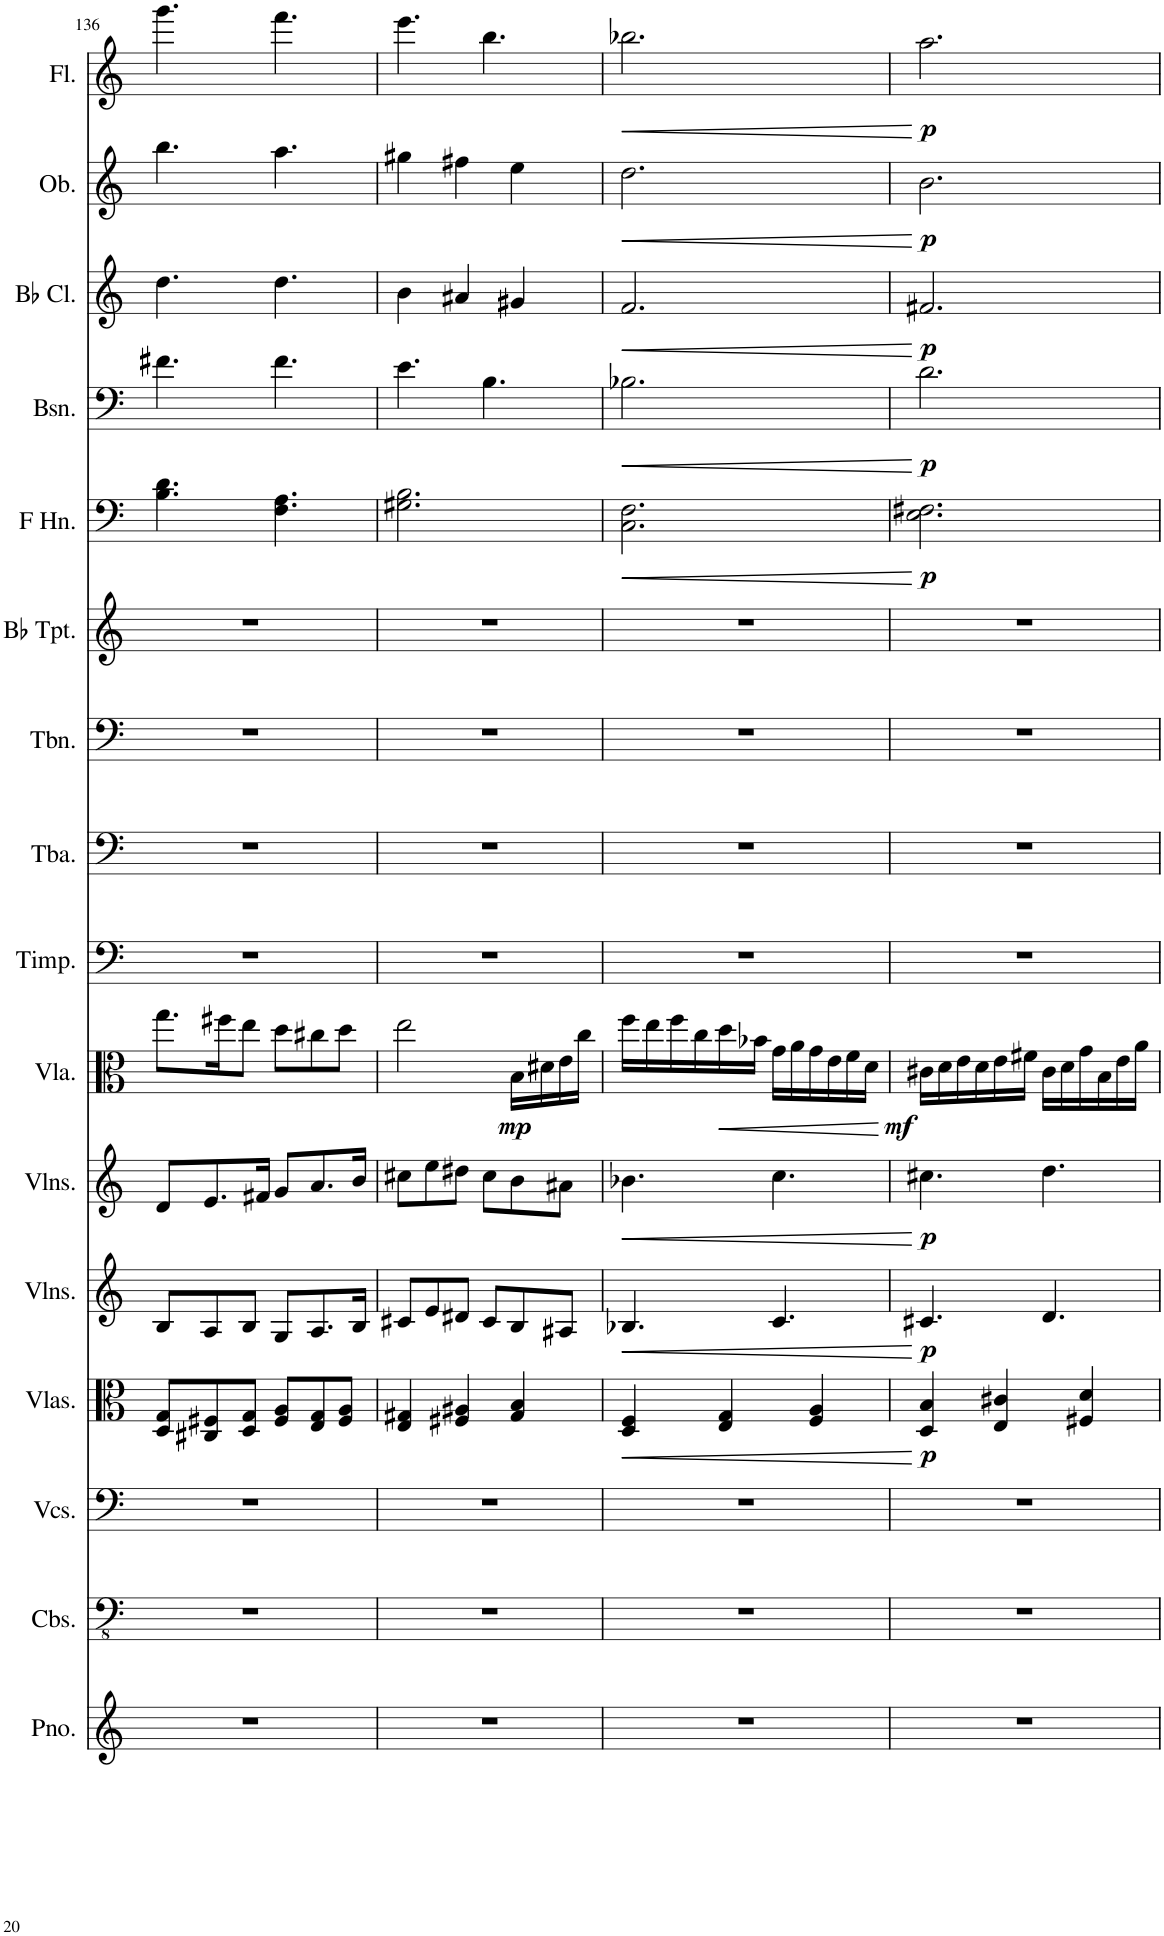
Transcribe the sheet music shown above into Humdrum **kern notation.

**kern	**kern	**kern	**kern	**dynam	**kern	**dynam	**kern	**dynam	**kern	**dynam	**kern	**kern	**kern	**kern	**kern	**dynam	**kern	**dynam	**kern	**dynam	**kern	**dynam	**kern	**dynam
*part16	*part15	*part14	*part13	*part13	*part12	*part12	*part11	*part11	*part10	*part10	*part9	*part8	*part7	*part6	*part5	*part5	*part4	*part4	*part3	*part3	*part2	*part2	*part1	*part1
*staff16	*staff15	*staff14	*staff13	*staff13	*staff12	*staff12	*staff11	*staff11	*staff10	*staff10	*staff9	*staff8	*staff7	*staff6	*staff5	*staff5	*staff4	*staff4	*staff3	*staff3	*staff2	*staff2	*staff1	*staff1
*I"Piano	*I"Contrabasses	*I"Violoncellos	*I"Violas	*	*I"Violins	*	*I"Violins	*	*I"Viola	*	*I"Timpani	*I"Tuba	*I"Trombone	*I"Bb Trumpet	*I"Horn in F	*	*I"Bassoon	*	*I"Bb Clarinet	*	*I"Oboe	*	*I"Flute	*
*I'Pno.	*I'Cbs.	*I'Vcs.	*I'Vlas.	*	*I'Vlns.	*	*I'Vlns.	*	*I'Vla.	*	*I'Timp.	*I'Tba.	*I'Tbn.	*I'Bb Tpt.	*	*	*I'Bsn.	*	*I'Bb Cl.	*	*I'Ob.	*	*I'Fl.	*
!!LO:PB:g=z
*clefG2	*clefFv4	*clefF4	*clefC3	*	*clefG2	*	*clefG2	*	*clefC3	*	*clefF4	*clefF4	*clefF4	*clefG2	*clefF4	*	*clefF4	*	*clefG2	*	*clefG2	*	*clefG2	*
*	*	*	*	*	*	*	*	*	*	*	*	*	*	*ITrd1c2	*ITrd4c7	*	*	*	*ITrd1c2	*	*	*	*	*
*k[]	*k[]	*k[]	*k[]	*	*k[]	*	*k[]	*	*k[]	*	*k[]	*k[]	*k[]	*k[]	*k[]	*	*k[]	*	*k[]	*	*k[]	*	*k[]	*
*M6/8	*M6/8	*M6/8	*M6/8	*	*M6/8	*	*M6/8	*	*M6/8	*	*M6/8	*M6/8	*M6/8	*M6/8	*M6/8	*	*M6/8	*	*M6/8	*	*M6/8	*	*M6/8	*
=136	=136	=136	=136	=136	=136	=136	=136	=136	=136	=136	=136	=136	=136	=136	=136	=136	=136	=136	=136	=136	=136	=136	=136	=136
2.r	2.r	2.r	8D/ 8G/L	.	8B/L	.	8d/L	.	8.gg\L	.	2.r	2.r	2.r	2.r	4.B\ 4.d\	.	4.f#X\	.	4.dd\	.	4.bb\	.	4.ggg\	.
.	.	.	8C#X/ 8F#X/	.	8A/	.	8.e/	.	.	.	.	.	.	.	.	.	.	.	.	.	.	.	.	.
.	.	.	.	.	.	.	.	.	16ff#X\K	.	.	.	.	.	.	.	.	.	.	.	.	.	.	.
.	.	.	8D/ 8G/J	.	8B/J	.	.	.	8ee\J	.	.	.	.	.	.	.	.	.	.	.	.	.	.	.
.	.	.	.	.	.	.	16f#X/Jk	.	.	.	.	.	.	.	.	.	.	.	.	.	.	.	.	.
.	.	.	8F#/ 8A/L	.	8G/L	.	8g/L	.	8dd\L	.	.	.	.	.	4.F\ 4.A\	.	4.f#\	.	4.dd\	.	4.aa\	.	4.fff\	.
.	.	.	8E/ 8G/	.	8.A/	.	8.a/	.	8cc#X\	.	.	.	.	.	.	.	.	.	.	.	.	.	.	.
.	.	.	8F#/ 8A/J	.	.	.	.	.	8dd\J	.	.	.	.	.	.	.	.	.	.	.	.	.	.	.
.	.	.	.	.	16B/Jk	.	16b/Jk	.	.	.	.	.	.	.	.	.	.	.	.	.	.	.	.	.
=137	=137	=137	=137	=137	=137	=137	=137	=137	=137	=137	=137	=137	=137	=137	=137	=137	=137	=137	=137	=137	=137	=137	=137	=137
2.r	2.r	2.r	4E/ 4G#X/	.	8c#X/L	.	8cc#X\L	.	2ee\	.	2.r	2.r	2.r	2.r	2.G#X\ 2.B\	.	4.e\	.	4b\	.	4gg#X\	.	4.eee\	.
.	.	.	.	.	8e/	.	8ee\	.	.	.	.	.	.	.	.	.	.	.	.	.	.	.	.	.
.	.	.	4F#X/ 4A#X/	.	8d#X/J	.	8dd#X\J	.	.	.	.	.	.	.	.	.	.	.	4a#X/	.	4ff#X\	.	.	.
.	.	.	.	.	8c#/L	.	8cc#\L	.	.	.	.	.	.	.	.	.	4.B\	.	.	.	.	.	4.bb\	.
!	!	!	!	!	!	!	!	!	!	!LO:DY:b	!	!	!	!	!	!	!	!	!	!	!	!	!	!
.	.	.	4G#/ 4B/	.	8B/	.	8b\	.	16B\LL	mp	.	.	.	.	.	.	.	.	4g#X/	.	4ee\	.	.	.
.	.	.	.	.	.	.	.	.	16d#X\	.	.	.	.	.	.	.	.	.	.	.	.	.	.	.
.	.	.	.	.	8A#X/J	.	8a#X\J	.	16e\	.	.	.	.	.	.	.	.	.	.	.	.	.	.	.
.	.	.	.	.	.	.	.	.	16cc\JJ	.	.	.	.	.	.	.	.	.	.	.	.	.	.	.
=138	=138	=138	=138	=138	=138	=138	=138	=138	=138	=138	=138	=138	=138	=138	=138	=138	=138	=138	=138	=138	=138	=138	=138	=138
!	!	!	!	!LO:HP:b	!	!LO:HP:b	!	!LO:HP:b	!	!	!	!	!	!	!	!LO:HP:b	!	!LO:HP:b	!	!LO:HP:b	!	!LO:HP:b	!	!LO:HP:b
2.r	2.r	2.r	4D/ 4F/	<	4.B-X/	<	4.b-X\	<	16ff\LL	.	2.r	2.r	2.r	2.r	2.C\ 2.F\	<	2.B-X\	<	2.f/	<	2.dd\	<	2.bb-X\	<
.	.	.	.	.	.	.	.	.	16ee\	.	.	.	.	.	.	.	.	.	.	.	.	.	.	.
.	.	.	.	.	.	.	.	.	16ff\	.	.	.	.	.	.	.	.	.	.	.	.	.	.	.
.	.	.	.	.	.	.	.	.	16cc\	.	.	.	.	.	.	.	.	.	.	.	.	.	.	.
!	!	!	!	!	!	!	!	!	!	!LO:HP:b	!	!	!	!	!	!	!	!	!	!	!	!	!	!
.	.	.	4E/ 4G/	.	.	.	.	.	16dd\	<	.	.	.	.	.	.	.	.	.	.	.	.	.	.
.	.	.	.	.	.	.	.	.	16b-X\JJ	.	.	.	.	.	.	.	.	.	.	.	.	.	.	.
.	.	.	.	.	4.c/	.	4.cc\	.	16g\LL	.	.	.	.	.	.	.	.	.	.	.	.	.	.	.
.	.	.	.	.	.	.	.	.	16a\	.	.	.	.	.	.	.	.	.	.	.	.	.	.	.
.	.	.	4F/ 4A/	.	.	.	.	.	16g\	.	.	.	.	.	.	.	.	.	.	.	.	.	.	.
.	.	.	.	.	.	.	.	.	16e\	.	.	.	.	.	.	.	.	.	.	.	.	.	.	.
.	.	.	.	.	.	.	.	.	16f\	.	.	.	.	.	.	.	.	.	.	.	.	.	.	.
.	.	.	.	.	.	.	.	.	16d\JJ	.	.	.	.	.	.	.	.	.	.	.	.	.	.	.
.	.	.	.	[	.	[	.	[	.	[	.	.	.	.	.	[	.	[	.	[	.	[	.	[
=139	=139	=139	=139	=139	=139	=139	=139	=139	=139	=139	=139	=139	=139	=139	=139	=139	=139	=139	=139	=139	=139	=139	=139	=139
!	!	!	!	!LO:DY:b	!	!LO:DY:b	!	!LO:DY:b	!	!LO:DY:b	!	!	!	!	!	!LO:DY:b	!	!LO:DY:b	!	!LO:DY:b	!	!LO:DY:b	!	!LO:DY:b
2.r	2.r	2.r	4D/ 4B/	p	4.c#X/	p	4.cc#X\	p	16c#X\LL	mf	2.r	2.r	2.r	2.r	2.E\ 2.F#X\	p	2.d\	p	2.f#X/	p	2.b\	p	2.aa\	p
.	.	.	.	.	.	.	.	.	16d\	.	.	.	.	.	.	.	.	.	.	.	.	.	.	.
.	.	.	.	.	.	.	.	.	16e\	.	.	.	.	.	.	.	.	.	.	.	.	.	.	.
.	.	.	.	.	.	.	.	.	16d\	.	.	.	.	.	.	.	.	.	.	.	.	.	.	.
.	.	.	4E/ 4c#X/	.	.	.	.	.	16e\	.	.	.	.	.	.	.	.	.	.	.	.	.	.	.
.	.	.	.	.	.	.	.	.	16f#X\JJ	.	.	.	.	.	.	.	.	.	.	.	.	.	.	.
.	.	.	.	.	4.d/	.	4.dd\	.	16c#\LL	.	.	.	.	.	.	.	.	.	.	.	.	.	.	.
.	.	.	.	.	.	.	.	.	16d\	.	.	.	.	.	.	.	.	.	.	.	.	.	.	.
.	.	.	4F#X/ 4d/	.	.	.	.	.	16g\	.	.	.	.	.	.	.	.	.	.	.	.	.	.	.
.	.	.	.	.	.	.	.	.	16B\	.	.	.	.	.	.	.	.	.	.	.	.	.	.	.
.	.	.	.	.	.	.	.	.	16e\	.	.	.	.	.	.	.	.	.	.	.	.	.	.	.
.	.	.	.	.	.	.	.	.	16a\JJ	.	.	.	.	.	.	.	.	.	.	.	.	.	.	.
=	=	=	=	=	=	=	=	=	=	=	=	=	=	=	=	=	=	=	=	=	=	=	=	=
*-	*-	*-	*-	*-	*-	*-	*-	*-	*-	*-	*-	*-	*-	*-	*-	*-	*-	*-	*-	*-	*-	*-	*-	*-
